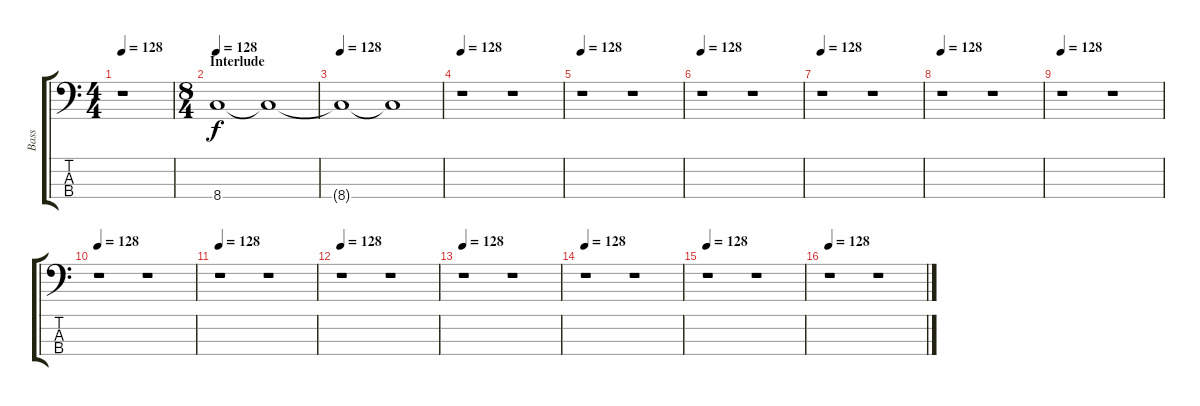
\track ("Bass" "Bass") {instrument electricbassfinger}
\staff {score tabs}
\tuning (G2 D2 A1 E1) {hide}
\ts (4 4)
\tempo 128
\clef f4
\ks c
r.1{dy f} |
\ts (8 4)
\section ("" "Interlude")
\tempo 128
8.4.1 8.4{t}.1 |
\tempo 128
8.4{t}.1 8.4{t}.1 |
\tempo 128
r.1 r.1 |
\tempo 128
r.1 r.1 |
\tempo 128
r.1 r.1 |
\tempo 128
r.1 r.1 |
\tempo 128
r.1 r.1 |
\tempo 128
r.1 r.1 |
\tempo 128
r.1 r.1 |
\tempo 128
r.1 r.1 |
\tempo 128
r.1 r.1 |
\tempo 128
r.1 r.1 |
\tempo 128
r.1 r.1 |
\tempo 128
r.1 r.1 |
\tempo 128
r.1 r.1
